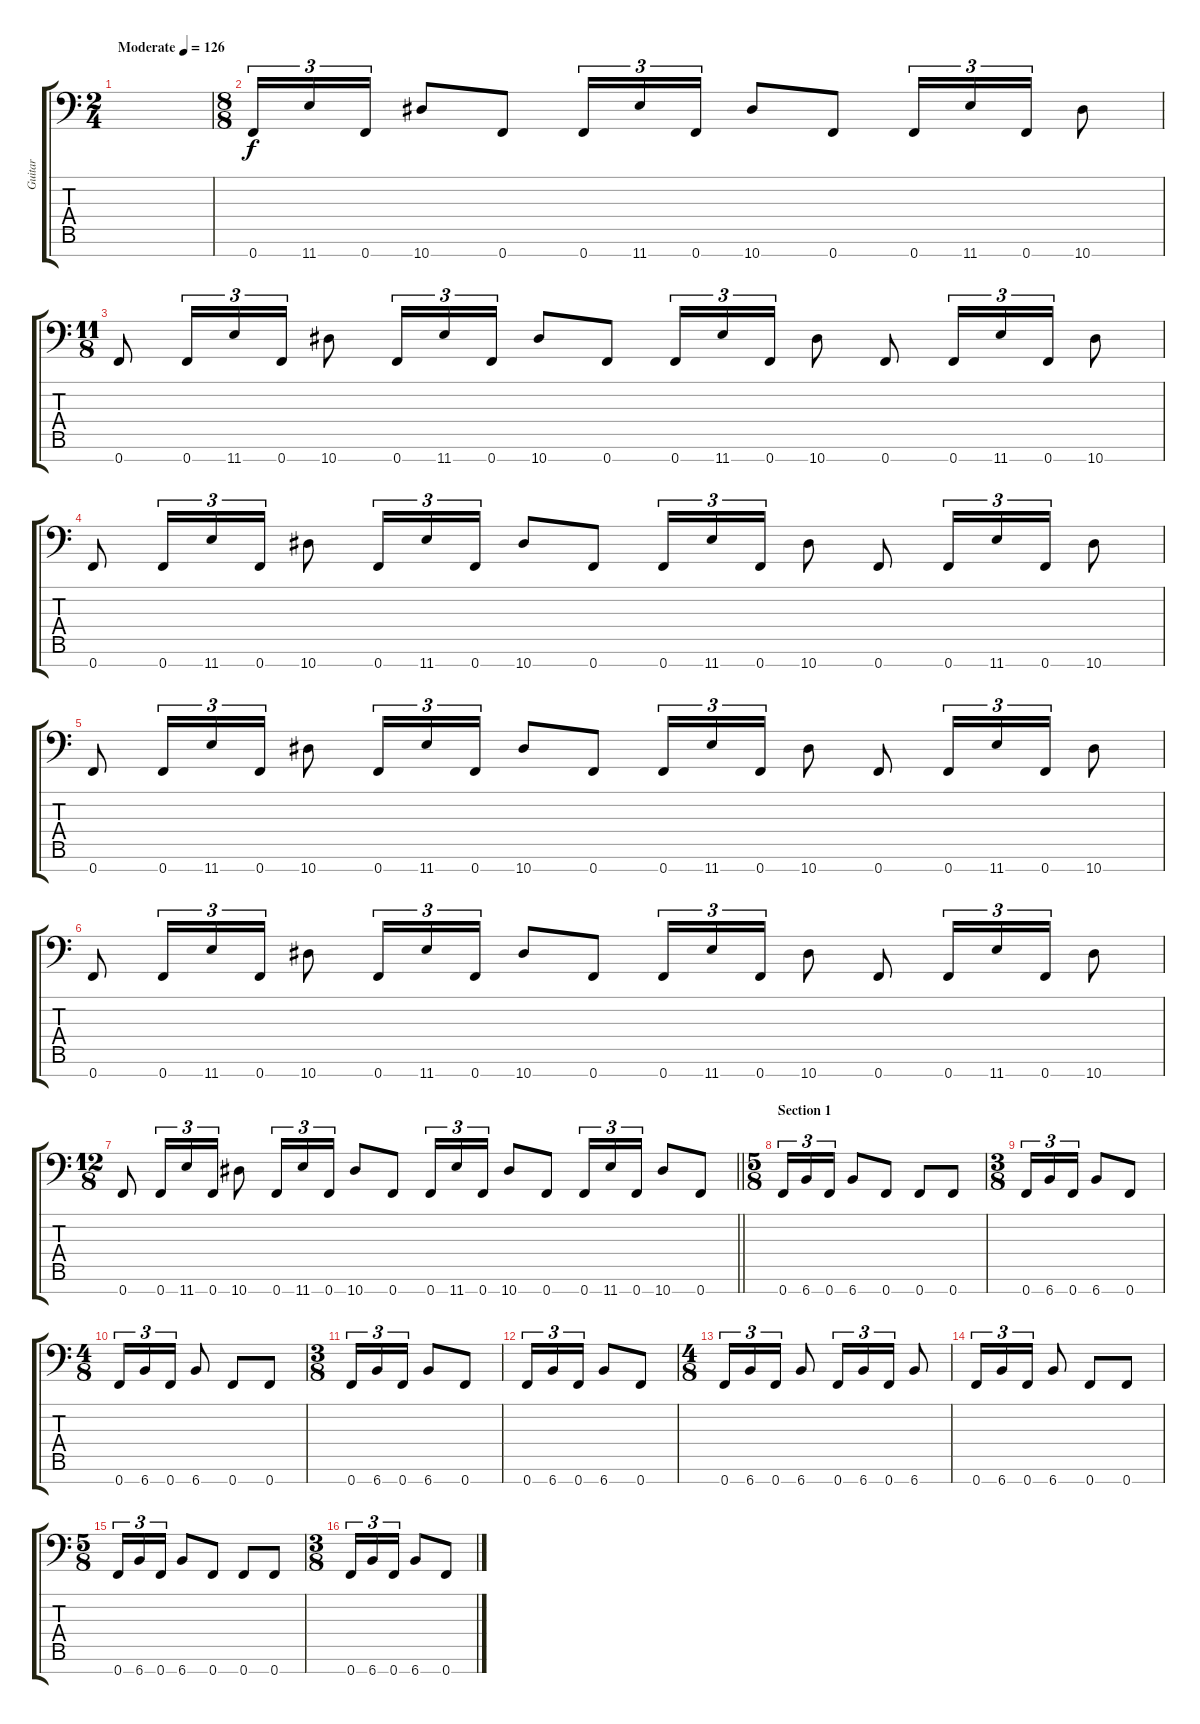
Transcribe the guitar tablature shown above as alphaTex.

\track ("Guitar" "Guitar") {instrument distortionguitar}
\staff {score tabs}
\tuning (Bb3 Gb3 Db3 Ab2 Eb2 Bb1 F1) {hide}
\ts (2 4)
\tempo (126 "Moderate")
\clef f4
\ks c
|
\ts (8 8)
0.7.16{tu (3 2)} 11.7.16{tu (3 2)} 0.7.16{tu (3 2)} 10.7.8 0.7.8 0.7.16{tu (3 2)} 11.7.16{tu (3 2)} 0.7.16{tu (3 2)} 10.7.8 0.7.8 0.7.16{tu (3 2)} 11.7.16{tu (3 2)} 0.7.16{tu (3 2)} 10.7.8 |
\ts (11 8)
0.7.8 0.7.16{tu (3 2)} 11.7.16{tu (3 2)} 0.7.16{tu (3 2)} 10.7.8 0.7.16{tu (3 2)} 11.7.16{tu (3 2)} 0.7.16{tu (3 2)} 10.7.8 0.7.8 0.7.16{tu (3 2)} 11.7.16{tu (3 2)} 0.7.16{tu (3 2)} 10.7.8 0.7.8 0.7.16{tu (3 2)} 11.7.16{tu (3 2)} 0.7.16{tu (3 2)} 10.7.8 |
0.7.8 0.7.16{tu (3 2)} 11.7.16{tu (3 2)} 0.7.16{tu (3 2)} 10.7.8 0.7.16{tu (3 2)} 11.7.16{tu (3 2)} 0.7.16{tu (3 2)} 10.7.8 0.7.8 0.7.16{tu (3 2)} 11.7.16{tu (3 2)} 0.7.16{tu (3 2)} 10.7.8 0.7.8 0.7.16{tu (3 2)} 11.7.16{tu (3 2)} 0.7.16{tu (3 2)} 10.7.8 |
0.7.8 0.7.16{tu (3 2)} 11.7.16{tu (3 2)} 0.7.16{tu (3 2)} 10.7.8 0.7.16{tu (3 2)} 11.7.16{tu (3 2)} 0.7.16{tu (3 2)} 10.7.8 0.7.8 0.7.16{tu (3 2)} 11.7.16{tu (3 2)} 0.7.16{tu (3 2)} 10.7.8 0.7.8 0.7.16{tu (3 2)} 11.7.16{tu (3 2)} 0.7.16{tu (3 2)} 10.7.8 |
0.7.8 0.7.16{tu (3 2)} 11.7.16{tu (3 2)} 0.7.16{tu (3 2)} 10.7.8 0.7.16{tu (3 2)} 11.7.16{tu (3 2)} 0.7.16{tu (3 2)} 10.7.8 0.7.8 0.7.16{tu (3 2)} 11.7.16{tu (3 2)} 0.7.16{tu (3 2)} 10.7.8 0.7.8 0.7.16{tu (3 2)} 11.7.16{tu (3 2)} 0.7.16{tu (3 2)} 10.7.8 |
\ts (12 8)
\barLineRight lightlight
0.7.8 0.7.16{tu (3 2)} 11.7.16{tu (3 2)} 0.7.16{tu (3 2)} 10.7.8 0.7.16{tu (3 2)} 11.7.16{tu (3 2)} 0.7.16{tu (3 2)} 10.7.8 0.7.8 0.7.16{tu (3 2)} 11.7.16{tu (3 2)} 0.7.16{tu (3 2)} 10.7.8 0.7.8 0.7.16{tu (3 2)} 11.7.16{tu (3 2)} 0.7.16{tu (3 2)} 10.7.8 0.7.8 |
\ts (5 8)
\section ("" "Section 1")
0.7.16{tu (3 2)} 6.7.16{tu (3 2)} 0.7.16{tu (3 2)} 6.7.8 0.7.8 0.7.8 0.7.8 |
\ts (3 8)
0.7.16{tu (3 2)} 6.7.16{tu (3 2)} 0.7.16{tu (3 2)} 6.7.8 0.7.8 |
\ts (4 8)
0.7.16{tu (3 2)} 6.7.16{tu (3 2)} 0.7.16{tu (3 2)} 6.7.8 0.7.8 0.7.8 |
\ts (3 8)
0.7.16{tu (3 2)} 6.7.16{tu (3 2)} 0.7.16{tu (3 2)} 6.7.8 0.7.8 |
0.7.16{tu (3 2)} 6.7.16{tu (3 2)} 0.7.16{tu (3 2)} 6.7.8 0.7.8 |
\ts (4 8)
0.7.16{tu (3 2)} 6.7.16{tu (3 2)} 0.7.16{tu (3 2)} 6.7.8 0.7.16{tu (3 2)} 6.7.16{tu (3 2)} 0.7.16{tu (3 2)} 6.7.8 |
0.7.16{tu (3 2)} 6.7.16{tu (3 2)} 0.7.16{tu (3 2)} 6.7.8 0.7.8 0.7.8 |
\ts (5 8)
0.7.16{tu (3 2)} 6.7.16{tu (3 2)} 0.7.16{tu (3 2)} 6.7.8 0.7.8 0.7.8 0.7.8 |
\ts (3 8)
0.7.16{tu (3 2)} 6.7.16{tu (3 2)} 0.7.16{tu (3 2)} 6.7.8 0.7.8
